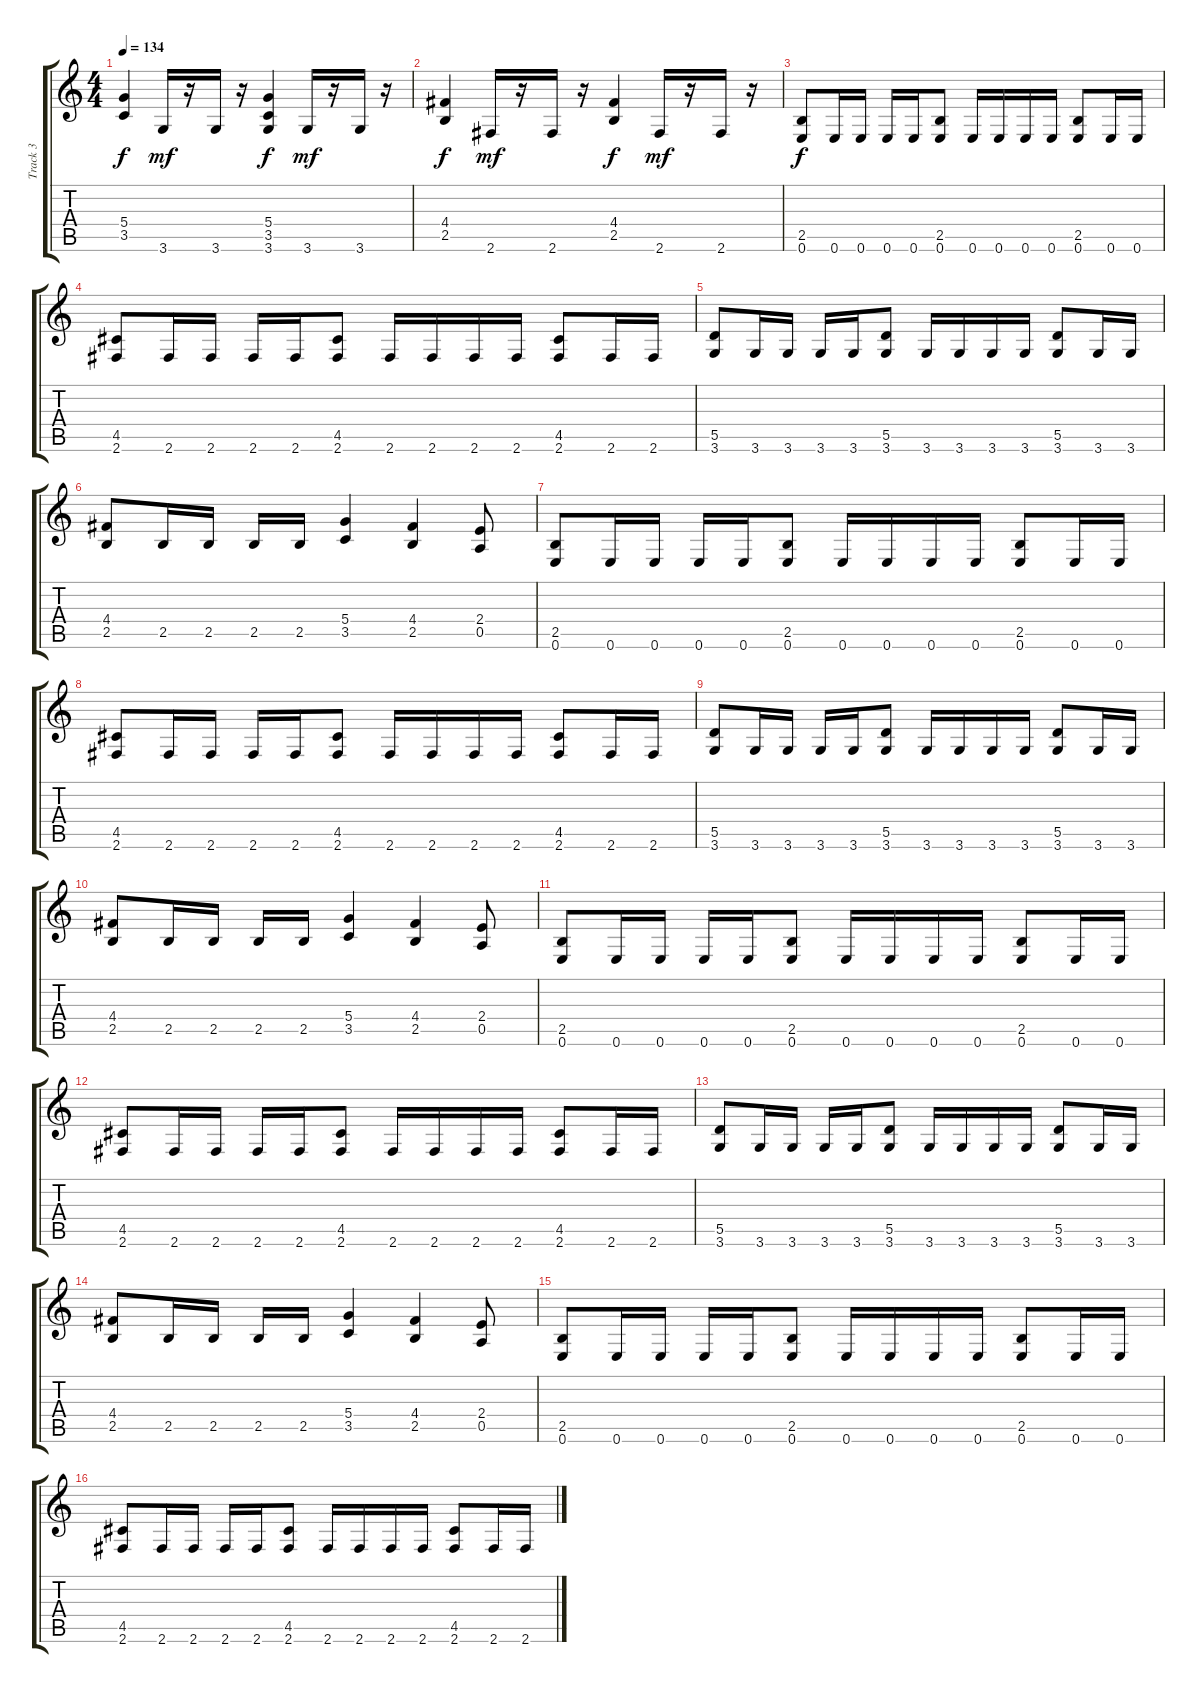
\track ("Track 3" "Track 3") {instrument distortionguitar}
\staff {score tabs}
\tuning (E4 B3 G3 D3 A2 E2) {hide}
\ts (4 4)
\tempo 134
\clef g2
\ks c
(5.4 3.5).4{dy f} 3.6.16{dy mf} r.16 3.6.16 r.16 (5.4 3.5 3.6).4{dy f} 3.6.16{dy mf} r.16 3.6.16 r.16 |
(4.4 2.5).4{dy f} 2.6.16{dy mf} r.16 2.6.16 r.16 (4.4 2.5).4{dy f} 2.6.16{dy mf} r.16 2.6.16 r.16 |
(2.5 0.6).8{dy f} 0.6.16 0.6.16 0.6.16 0.6.16 (2.5 0.6).8 0.6.16 0.6.16 0.6.16 0.6.16 (2.5 0.6).8 0.6.16 0.6.16 |
(4.5 2.6).8 2.6.16 2.6.16 2.6.16 2.6.16 (4.5 2.6).8 2.6.16 2.6.16 2.6.16 2.6.16 (4.5 2.6).8 2.6.16 2.6.16 |
(5.5 3.6).8 3.6.16 3.6.16 3.6.16 3.6.16 (5.5 3.6).8 3.6.16 3.6.16 3.6.16 3.6.16 (5.5 3.6).8 3.6.16 3.6.16 |
(4.4 2.5).8 2.5.16 2.5.16 2.5.16 2.5.16 (5.4 3.5).4 (4.4 2.5).4 (2.4 0.5).8 |
(2.5 0.6).8 0.6.16 0.6.16 0.6.16 0.6.16 (2.5 0.6).8 0.6.16 0.6.16 0.6.16 0.6.16 (2.5 0.6).8 0.6.16 0.6.16 |
(4.5 2.6).8 2.6.16 2.6.16 2.6.16 2.6.16 (4.5 2.6).8 2.6.16 2.6.16 2.6.16 2.6.16 (4.5 2.6).8 2.6.16 2.6.16 |
(5.5 3.6).8 3.6.16 3.6.16 3.6.16 3.6.16 (5.5 3.6).8 3.6.16 3.6.16 3.6.16 3.6.16 (5.5 3.6).8 3.6.16 3.6.16 |
(4.4 2.5).8 2.5.16 2.5.16 2.5.16 2.5.16 (5.4 3.5).4 (4.4 2.5).4 (2.4 0.5).8 |
(2.5 0.6).8 0.6.16 0.6.16 0.6.16 0.6.16 (2.5 0.6).8 0.6.16 0.6.16 0.6.16 0.6.16 (2.5 0.6).8 0.6.16 0.6.16 |
(4.5 2.6).8 2.6.16 2.6.16 2.6.16 2.6.16 (4.5 2.6).8 2.6.16 2.6.16 2.6.16 2.6.16 (4.5 2.6).8 2.6.16 2.6.16 |
(5.5 3.6).8 3.6.16 3.6.16 3.6.16 3.6.16 (5.5 3.6).8 3.6.16 3.6.16 3.6.16 3.6.16 (5.5 3.6).8 3.6.16 3.6.16 |
(4.4 2.5).8 2.5.16 2.5.16 2.5.16 2.5.16 (5.4 3.5).4 (4.4 2.5).4 (2.4 0.5).8 |
(2.5 0.6).8 0.6.16 0.6.16 0.6.16 0.6.16 (2.5 0.6).8 0.6.16 0.6.16 0.6.16 0.6.16 (2.5 0.6).8 0.6.16 0.6.16 |
(4.5 2.6).8 2.6.16 2.6.16 2.6.16 2.6.16 (4.5 2.6).8 2.6.16 2.6.16 2.6.16 2.6.16 (4.5 2.6).8 2.6.16 2.6.16
